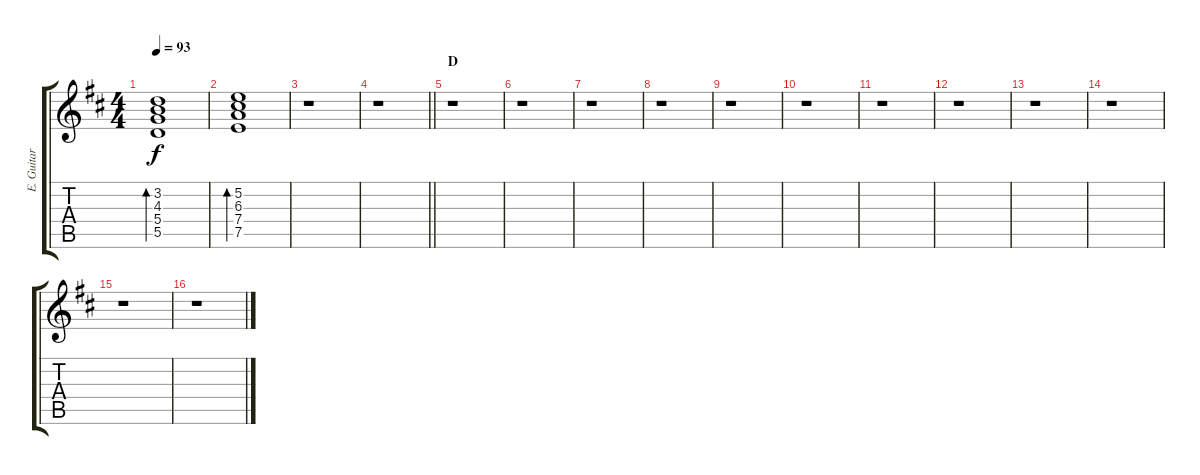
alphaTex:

\track ("E. Guitar II" "E. Guitar ") {instrument electricguitarclean}
\staff {score tabs}
\tuning (E4 B3 G3 D3 A2 E2) {hide}
\ts (4 4)
\tempo 93
\clef g2
\ks d
(3.2 4.3 5.4 5.5).1{bd 240 dy f} |
(5.2 6.3 7.4 7.5).1{bd 240} |
r.1 |
\barLineRight lightlight
r.1 |
\section ("" "D")
r.1 |
r.1 |
r.1 |
r.1 |
r.1 |
r.1 |
r.1 |
r.1 |
r.1 |
r.1 |
r.1 |
r.1
